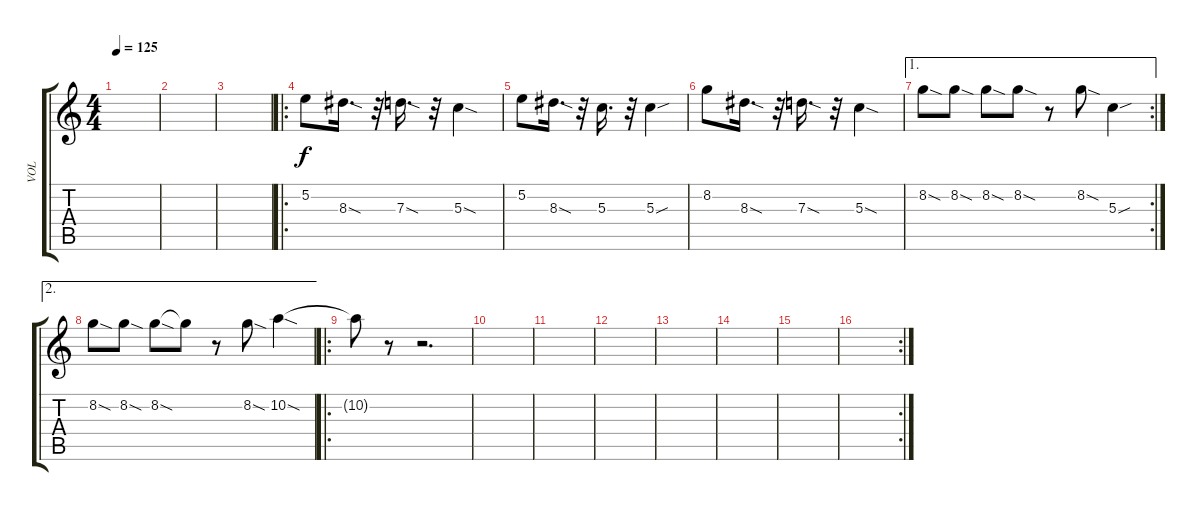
\track ("VOL" "VOL") {instrument guitarharmonics}
\staff {score tabs}
\tuning (E4 B3 G3 D3 A2 E2) {hide}
\ts (4 4)
\tempo 125
\clef g2
\ks c
|
|
|
\ro
5.2.8 8.3{sod}.16{d} r.32 7.3{sod}.16{d} r.32 5.3{sod}.4 |
5.2.8 8.3{sod}.16{d} r.32 5.3.16{d} r.32 5.3{sou}.4 |
8.2.8 8.3{sod}.16{d} r.32 7.3{sod}.16{d} r.32 5.3{sod}.4 |
\ae 1
\rc 2
8.2{sod}.8 8.2{sod}.8{txt ""} 8.2{sod}.8 8.2{sod}.8 r.8 8.2{sod}.8 5.3{sou}.4 |
\ae 2
8.2{sod}.8 8.2{sod}.8 8.2{sod}.8 8.2{t}.8 r.8 8.2{sod}.8 10.2{sod}.4 |
\ro
10.2{t}.8 r.8 r.2{d} |
|
|
|
|
|
|
\rc 2
